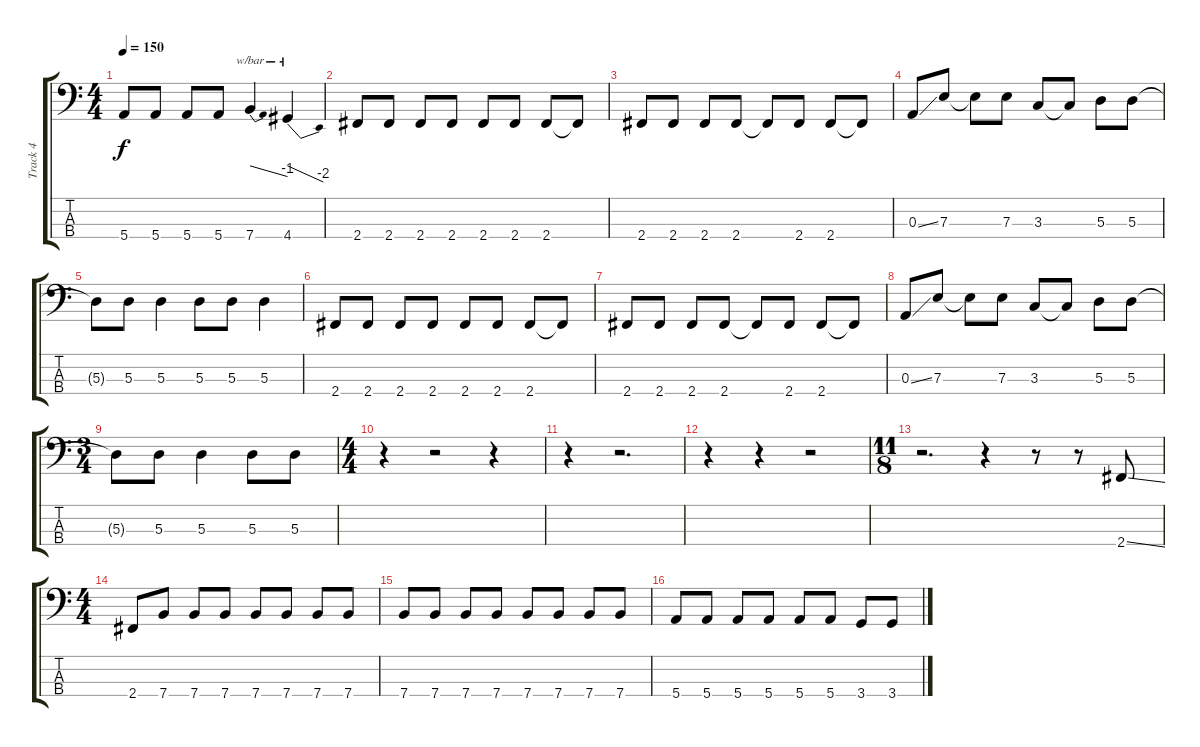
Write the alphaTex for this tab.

\track ("Track 4" "Track 4") {instrument electricbasspick}
\staff {score tabs}
\tuning (G2 D2 A1 E1) {hide}
\ts (4 4)
\tempo 150
\clef f4
\ks c
5.4.8{dy f} 5.4.8 5.4.8 5.4.8 7.4.4{tbe (dive default 30 0 60 -4)} 4.4.4{tbe (dive default 30 0 60 -8)} |
2.4.8 2.4.8 2.4.8 2.4.8 2.4.8 2.4.8 2.4.8 2.4{t}.8 |
2.4.8 2.4.8 2.4.8 2.4.8 2.4{t}.8 2.4.8 2.4.8 2.4{t}.8 |
0.3{ss}.8 7.3.8 7.3{t}.8 7.3.8 3.3.8 3.3{t}.8 5.3.8 5.3.8 |
5.3{t}.8 5.3.8 5.3.4 5.3.8 5.3.8 5.3.4 |
2.4.8 2.4.8 2.4.8 2.4.8 2.4.8 2.4.8 2.4.8 2.4{t}.8 |
2.4.8 2.4.8 2.4.8 2.4.8 2.4{t}.8 2.4.8 2.4.8 2.4{t}.8 |
0.3{ss}.8 7.3.8 7.3{t}.8 7.3.8 3.3.8 3.3{t}.8 5.3.8 5.3.8 |
\ts (3 4)
5.3{t}.8 5.3.8 5.3.4 5.3.8 5.3.8 |
\ts (4 4)
r.4 r.2 r.4 |
r.4 r.2{d} |
r.4 r.4 r.2 |
\ts (11 8)
r.2{d} r.4 r.8 r.8 2.4{ss}.8 |
\ts (4 4)
2.4.8 7.4.8 7.4.8 7.4.8 7.4.8 7.4.8 7.4.8 7.4.8 |
7.4.8 7.4.8 7.4.8 7.4.8 7.4.8 7.4.8 7.4.8 7.4.8 |
5.4.8 5.4.8 5.4.8 5.4.8 5.4.8 5.4.8 3.4.8 3.4.8
